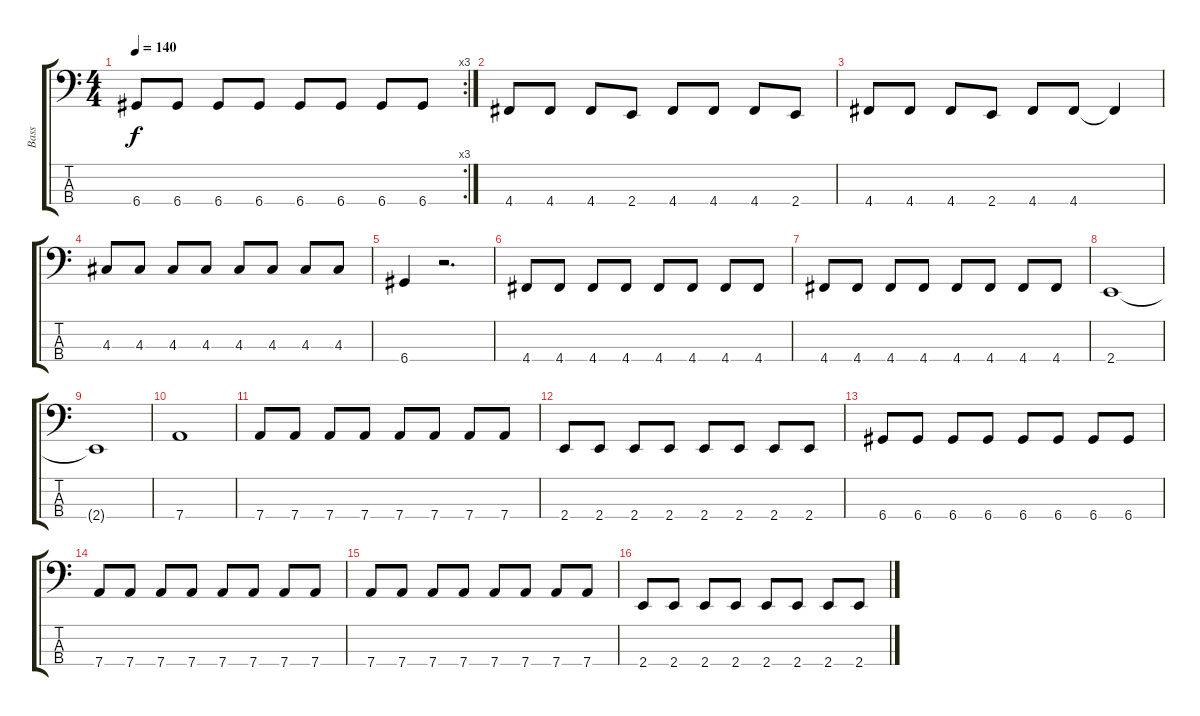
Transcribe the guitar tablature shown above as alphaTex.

\track ("Bass" "Bass") {instrument electricbasspick}
\staff {score tabs}
\tuning (G2 D2 A1 D1) {hide}
\rc 3
\ts (4 4)
\tempo 140
\clef f4
\ks c
6.4.8{dy f} 6.4.8 6.4.8 6.4.8 6.4.8 6.4.8 6.4.8 6.4.8 |
4.4.8 4.4.8 4.4.8 2.4.8 4.4.8 4.4.8 4.4.8 2.4.8 |
4.4.8 4.4.8 4.4.8 2.4.8 4.4.8 4.4.8 4.4{t}.4 |
4.3.8 4.3.8 4.3.8 4.3.8 4.3.8 4.3.8 4.3.8 4.3.8 |
6.4.4 r.2{d} |
4.4.8 4.4.8 4.4.8 4.4.8 4.4.8 4.4.8 4.4.8 4.4.8 |
4.4.8 4.4.8 4.4.8 4.4.8 4.4.8 4.4.8 4.4.8 4.4.8 |
2.4.1 |
2.4{t}.1 |
7.4.1 |
7.4.8 7.4.8 7.4.8 7.4.8 7.4.8 7.4.8 7.4.8 7.4.8 |
2.4.8 2.4.8 2.4.8 2.4.8 2.4.8 2.4.8 2.4.8 2.4.8 |
6.4.8 6.4.8 6.4.8 6.4.8 6.4.8 6.4.8 6.4.8 6.4.8 |
7.4.8 7.4.8 7.4.8 7.4.8 7.4.8 7.4.8 7.4.8 7.4.8 |
7.4.8 7.4.8 7.4.8 7.4.8 7.4.8 7.4.8 7.4.8 7.4.8 |
2.4.8 2.4.8 2.4.8 2.4.8 2.4.8 2.4.8 2.4.8 2.4.8
